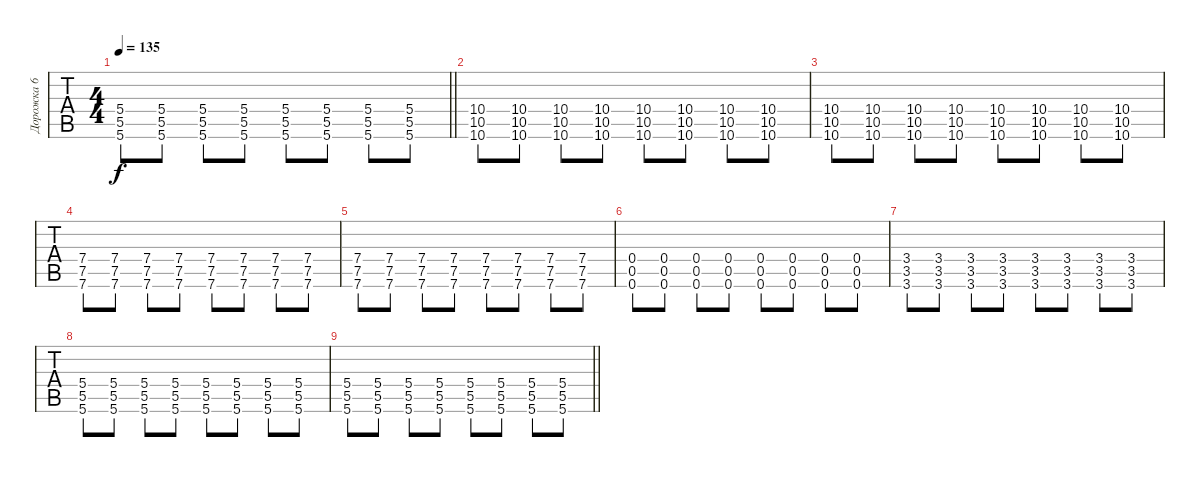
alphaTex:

\track ("Дорожка 6" "Дорожка 6") {instrument overdrivenguitar}
\staff {tabs}
\tuning (E4 B3 G3 D3 A2 D2) {hide}
\ts (4 4)
\tempo 135
\clef g2
\barLineRight lightlight
\ks c
(5.4 5.5 5.6).8{dy f} (5.4 5.5 5.6).8 (5.4 5.5 5.6).8 (5.4 5.5 5.6).8 (5.4 5.5 5.6).8 (5.4 5.5 5.6).8 (5.4 5.5 5.6).8 (5.4 5.5 5.6).8 |
(10.4 10.5 10.6).8 (10.4 10.5 10.6).8 (10.4 10.5 10.6).8 (10.4 10.5 10.6).8 (10.4 10.5 10.6).8 (10.4 10.5 10.6).8 (10.4 10.5 10.6).8 (10.4 10.5 10.6).8 |
(10.4 10.5 10.6).8 (10.4 10.5 10.6).8 (10.4 10.5 10.6).8 (10.4 10.5 10.6).8 (10.4 10.5 10.6).8 (10.4 10.5 10.6).8 (10.4 10.5 10.6).8 (10.4 10.5 10.6).8 |
(7.4 7.5 7.6).8 (7.4 7.5 7.6).8 (7.4 7.5 7.6).8 (7.4 7.5 7.6).8 (7.4 7.5 7.6).8 (7.4 7.5 7.6).8 (7.4 7.5 7.6).8 (7.4 7.5 7.6).8 |
(7.4 7.5 7.6).8 (7.4 7.5 7.6).8 (7.4 7.5 7.6).8 (7.4 7.5 7.6).8 (7.4 7.5 7.6).8 (7.4 7.5 7.6).8 (7.4 7.5 7.6).8 (7.4 7.5 7.6).8 |
(0.4 0.5 0.6).8{volume 8} (0.4 0.5 0.6).8 (0.4 0.5 0.6).8 (0.4 0.5 0.6).8 (0.4 0.5 0.6).8 (0.4 0.5 0.6).8 (0.4 0.5 0.6).8 (0.4 0.5 0.6).8 |
(3.4 3.5 3.6).8 (3.4 3.5 3.6).8 (3.4 3.5 3.6).8 (3.4 3.5 3.6).8 (3.4 3.5 3.6).8 (3.4 3.5 3.6).8 (3.4 3.5 3.6).8 (3.4 3.5 3.6).8 |
(5.4 5.5 5.6).8 (5.4 5.5 5.6).8 (5.4 5.5 5.6).8 (5.4 5.5 5.6).8 (5.4 5.5 5.6).8 (5.4 5.5 5.6).8 (5.4 5.5 5.6).8 (5.4 5.5 5.6).8 |
\barLineRight lightlight
(5.4 5.5 5.6).8 (5.4 5.5 5.6).8 (5.4 5.5 5.6).8 (5.4 5.5 5.6).8 (5.4 5.5 5.6).8 (5.4 5.5 5.6).8 (5.4 5.5 5.6).8 (5.4 5.5 5.6).8
